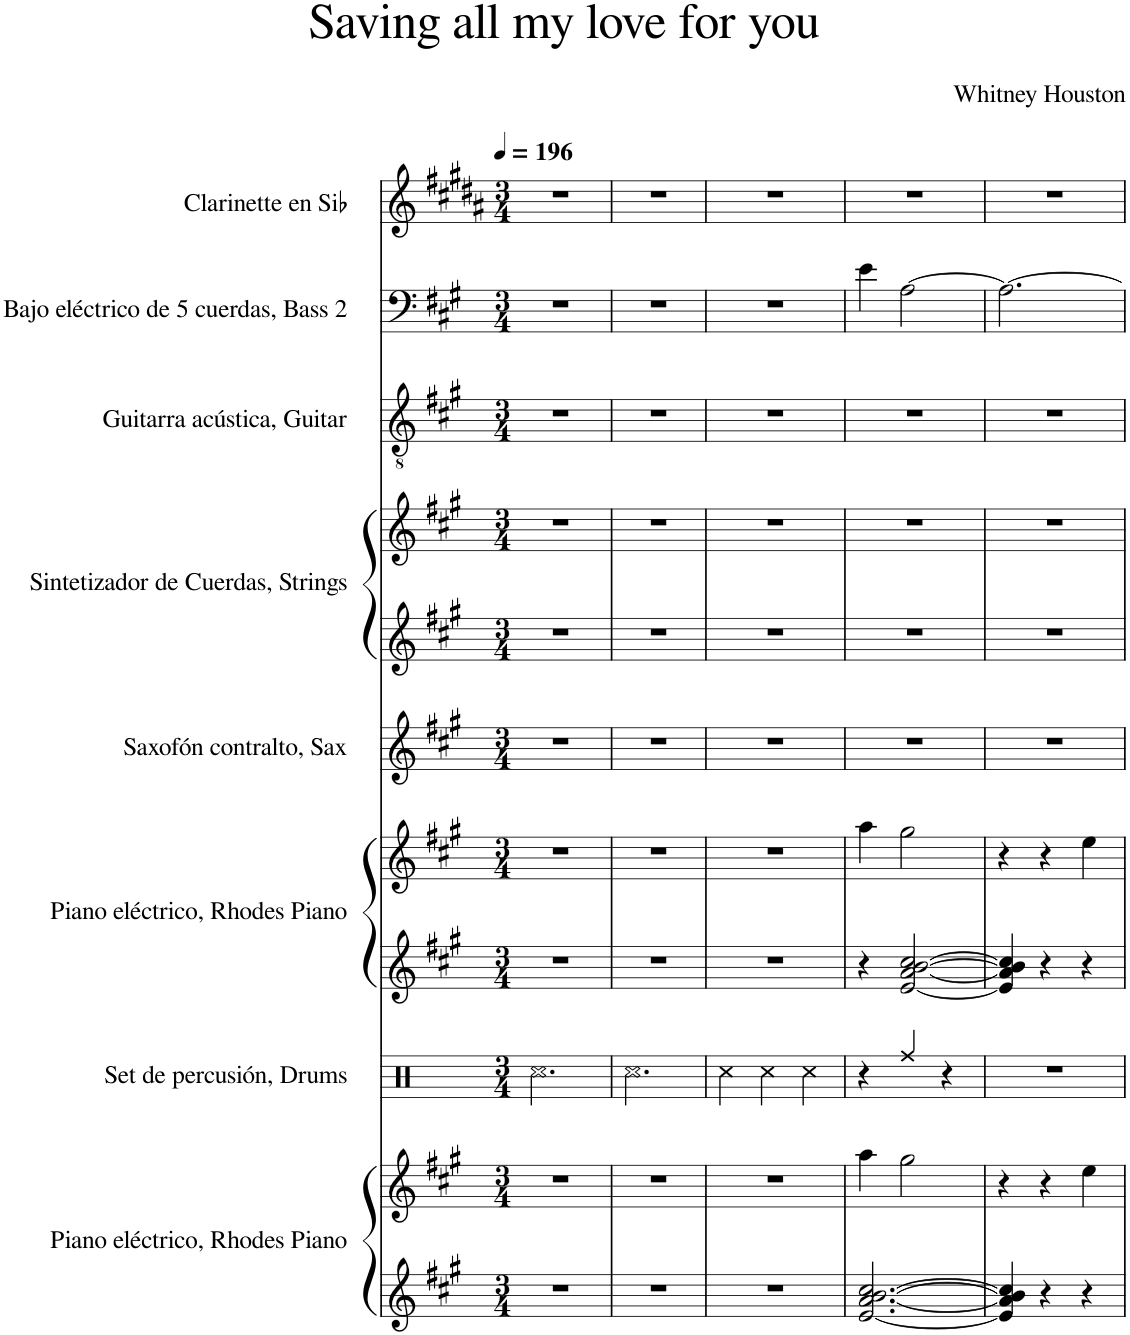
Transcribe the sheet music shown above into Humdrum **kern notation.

**kern	**kern	**kern	**kern	**kern	**kern	**kern	**kern	**kern	**kern	**kern
*part8	*part8	*part7	*part6	*part6	*part5	*part4	*part4	*part3	*part2	*part1
*staff11	*staff10	*staff9	*staff8	*staff7	*staff6	*staff5	*staff4	*staff3	*staff2	*staff1
*I"Piano eléctrico, Rhodes Piano	*	*I"Set de percusión, Drums	*I"Piano eléctrico, Rhodes Piano	*	*I"Saxofón contralto, Sax	*I"Sintetizador de Cuerdas, Strings	*	*I"Guitarra acústica, Guitar	*I"Bajo eléctrico de 5 cuerdas, Bass 2	*I"Clarinette en Sib
*I'Pno. El.	*	*I'Perc.	*I'Pno. El.	*	*I'Sax. Ctrl.	*I'Sint.	*	*I'Guit.	*I'Baj. El.	*I'Clar. Sib
*clefG2	*clefG2	*clefX	*clefG2	*clefG2	*clefG2	*clefG2	*clefG2	*clefGv2	*clefF4	*clefG2
*	*	*	*	*	*Trd5c9	*	*	*	*Trd7c12	*Trd1c2
*k[f#c#g#]	*k[f#c#g#]	*k[]	*k[f#c#g#]	*k[f#c#g#]	*k[f#c#g#]	*k[f#c#g#]	*k[f#c#g#]	*k[f#c#g#]	*k[f#c#g#]	*k[f#c#g#d#a#]
*M3/4	*M3/4	*M3/4	*M3/4	*M3/4	*M3/4	*M3/4	*M3/4	*M3/4	*M3/4	*M3/4
*MM196	*MM196	*MM196	*MM196	*MM196	*MM196	*MM196	*MM196	*MM196	*MM196	*MM196
=1	=1	=1	=1	=1	=1	=1	=1	=1	=1	=1
2.r	2.r	2.Rcc\	2.r	2.r	2.r	2.r	2.r	2.r	2.r	2.r
=2	=2	=2	=2	=2	=2	=2	=2	=2	=2	=2
2.r	2.r	2.Rcc\	2.r	2.r	2.r	2.r	2.r	2.r	2.r	2.r
=3	=3	=3	=3	=3	=3	=3	=3	=3	=3	=3
2.r	2.r	4Rcc\	2.r	2.r	2.r	2.r	2.r	2.r	2.r	2.r
.	.	4Rcc\	.	.	.	.	.	.	.	.
.	.	4Rcc\	.	.	.	.	.	.	.	.
=4	=4	=4	=4	=4	=4	=4	=4	=4	=4	=4
[2.e/ [2.a/ [2.b/ [2.cc#/	4aa\	4r	4r	4aa\	2.r	2.r	2.r	2.r	4e\	2.r
.	2gg#\	4Rff/	[2e/ [2a/ [2b/ [2cc#/	2gg#\	.	.	.	.	[2A\	.
.	.	4r	.	.	.	.	.	.	.	.
=5	=5	=5	=5	=5	=5	=5	=5	=5	=5	=5
4e/] 4a/] 4b/] 4cc#/]	4r	2.r	4e/] 4a/] 4b/] 4cc#/]	4r	2.r	2.r	2.r	2.r	2.A\_	2.r
4r	4r	.	4r	4r	.	.	.	.	.	.
4r	4ee\	.	4r	4ee\	.	.	.	.	.	.
=	=	=	=	=	=	=	=	=	=	=
*-	*-	*-	*-	*-	*-	*-	*-	*-	*-	*-
